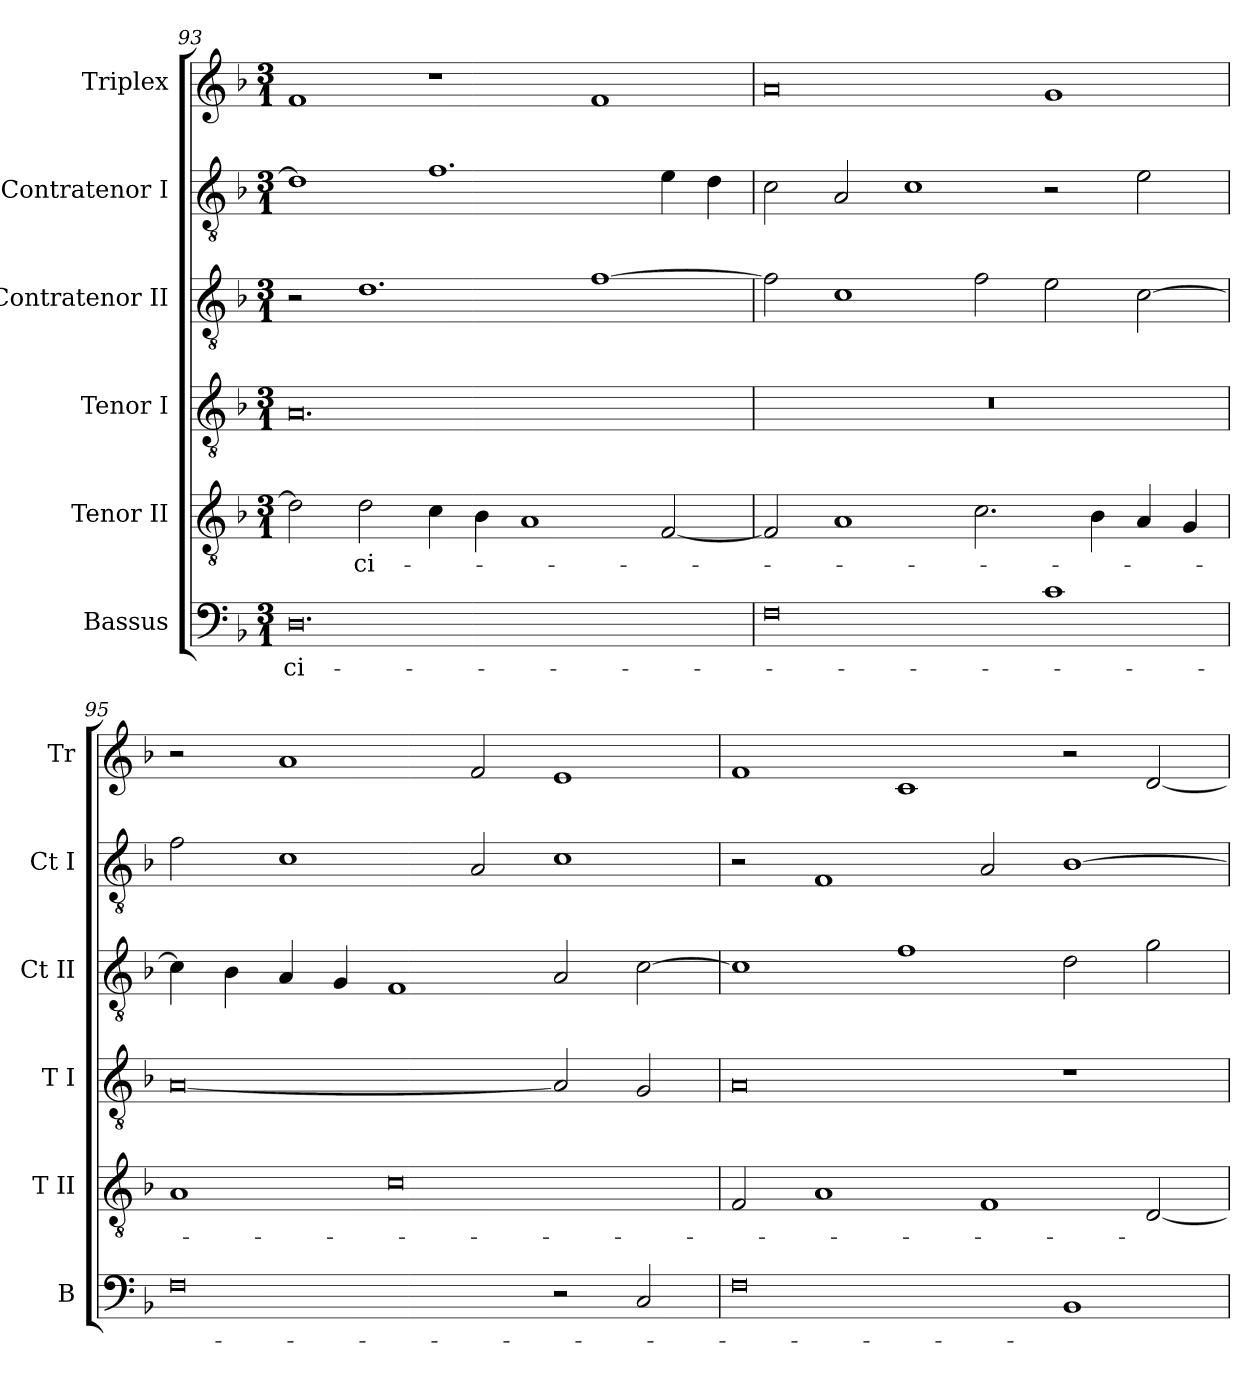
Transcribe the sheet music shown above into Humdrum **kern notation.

**kern	**text	**kern	**text	**kern	**kern	**kern	**kern
*part6	*part6	*part5	*part5	*part4	*part3	*part2	*part1
*staff6	*staff6	*staff5	*staff5	*staff4	*staff3	*staff2	*staff1
*I"Bassus	*	*I"Tenor II	*	*I"Tenor I	*I"Contratenor II	*I"Contratenor I	*I"Triplex
*I'B	*	*I'T II	*	*I'T I	*I'Ct II	*I'Ct I	*I'Tr
*clefF4	*	*clefGv2	*	*clefGv2	*clefGv2	*clefGv2	*clefG2
*	*	*ITrd7c12	*	*ITrd7c12	*ITrd7c12	*ITrd7c12	*
*k[b-]	*	*k[b-]	*	*k[b-]	*k[b-]	*k[b-]	*k[b-]
*F:	*	*F:	*	*F:	*F:	*F:	*F:
*M3/1	*	*M3/1	*	*M3/1	*M3/1	*M3/1	*M3/1
=93	=93	=93	=93	=93	=93	=93	=93
!	!LO:LY:b:color=#000000	!	!	!	!	!	!
0.Di	-ci-	2Di\]	.	0.AAi	2r	1Di]	1fi
!	!	!	!LO:LY:b:color=#000000	!	!	!	!
.	.	2Di\	-ci-	.	1.Di	.	.
.	.	4Ci\	.	.	.	1.Fi	1r
.	.	4BB-i\	.	.	.	.	.
.	.	1AAi	.	.	.	.	.
.	.	.	.	.	[>1Fi	.	1fi
.	.	[<2FFi/	.	.	.	4Ei\	.
.	.	.	.	.	.	4Di\	.
!!LO:LB:g=z
=94	=94	=94	=94	=94	=94	=94	=94
!	!	!	!	!LO:N:vis=1	!	!	!
0Fi	.	2FFi/]	.	0.r	2Fi\]	2Ci\	0ai
.	.	1AAi	.	.	1Ci	2AAi/	.
.	.	.	.	.	.	1Ci	.
.	.	2.Ci\	.	.	2Fi\	.	.
1ci	.	.	.	.	2Ei\	2r	1gi
.	.	4BB-i\	.	.	.	.	.
.	.	4AAi/	.	.	[>2Ci\	2Ei\	.
.	.	4GGi/	.	.	.	.	.
=95	=95	=95	=95	=95	=95	=95	=95
0Fi	.	1AAi	.	[<0AAi	4Ci\]	2Fi\	2r
.	.	.	.	.	4BB-i\	.	.
.	.	.	.	.	4AAi/	1Ci	1ai
.	.	.	.	.	4GGi/	.	.
.	.	0Ci	.	.	1FFi	.	.
.	.	.	.	.	.	2AAi/	2fi/
2r	.	.	.	2AAi/]	2AAi/	1Ci	1ei
2Ci/	.	.	.	2GGi/	[>2Ci\	.	.
!!LO:PB:g=z
=96	=96	=96	=96	=96	=96	=96	=96
0Fi	.	2FFi/	.	0AAi	1Ci]	2r	1fi
.	.	1AAi	.	.	.	1FFi	.
.	.	.	.	.	1Fi	.	1ci
.	.	1FFi	.	.	.	2AAi/	.
1BB-i	.	.	.	1r	2Di\	[>1BB-i	2r
.	.	[<2DDi/	.	.	2Gi\	.	[<2di/
=	=	=	=	=	=	=	=
*-	*-	*-	*-	*-	*-	*-	*-
